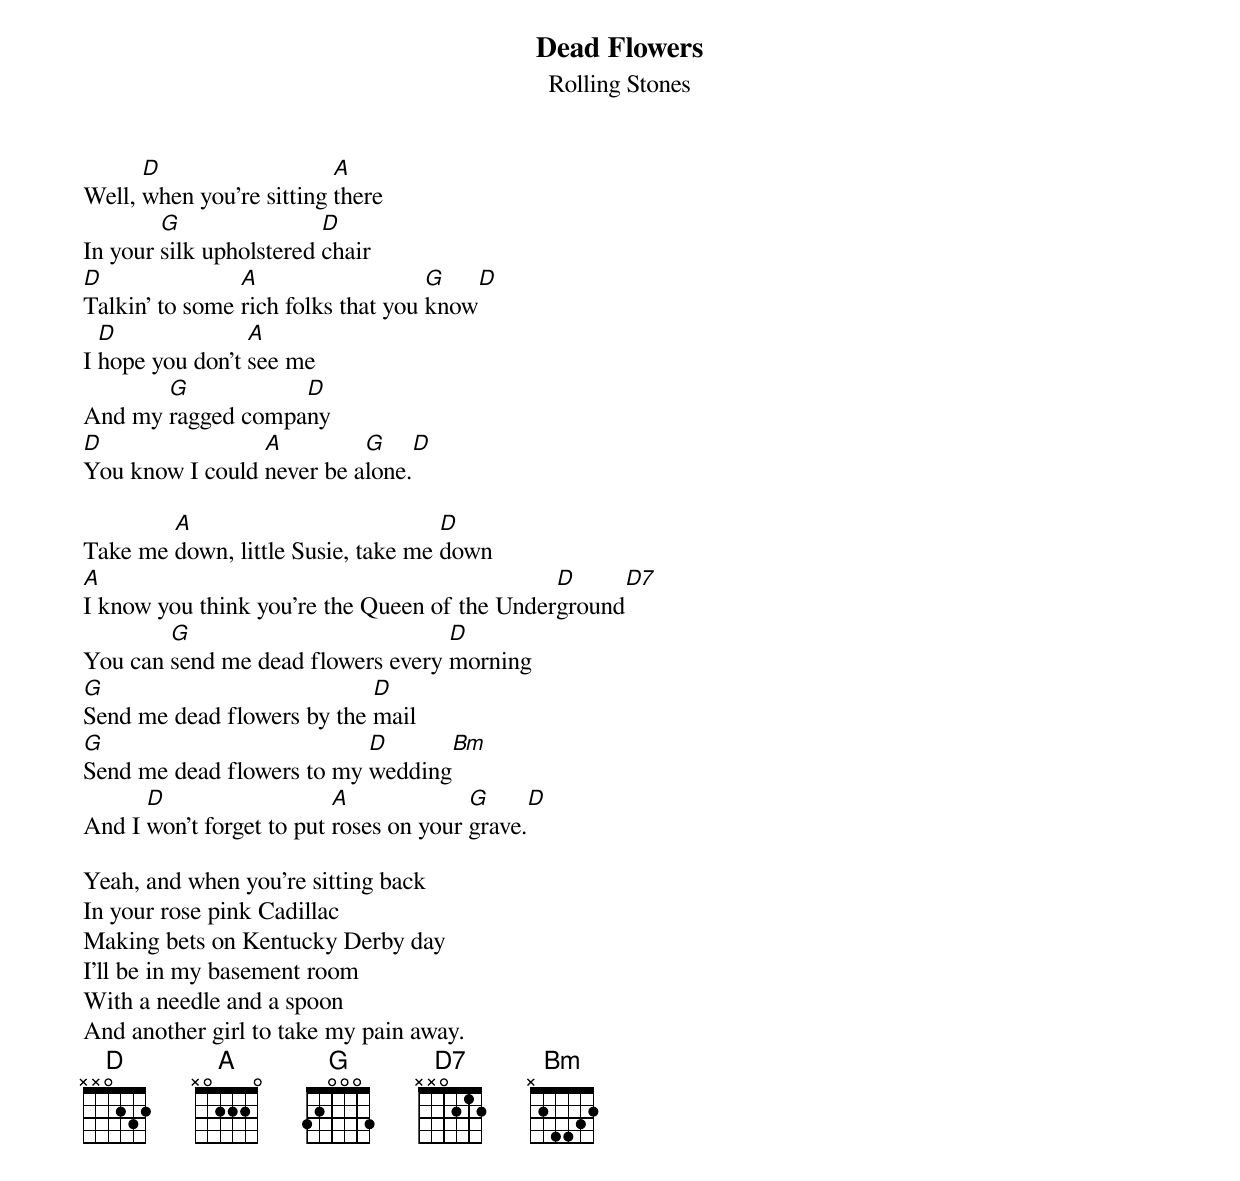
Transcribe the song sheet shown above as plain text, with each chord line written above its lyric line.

Dead Flowers
Rolling Stones
      D                   A
Well, when you're sitting there
        G                D
In your silk upholstered chair
D               A                   G       D
Talkin' to some rich folks that you know
  D              A
I hope you don't see me
       G           D
And my ragged company
D                A         G       D
You know I could never be alone.

        A                           D
Take me down, little Susie, take me down
A                                             D      D7
I know you think you're the Queen of the Underground
        G                          D
You can send me dead flowers every morning
G                           D
Send me dead flowers by the mail
G                          D          Bm
Send me dead flowers to my wedding
      D                   A             G       D
And I won't forget to put roses on your grave.

Yeah, and when you're sitting back
In your rose pink Cadillac
Making bets on Kentucky Derby day
I'll be in my basement room
With a needle and a spoon
And another girl to take my pain away.
